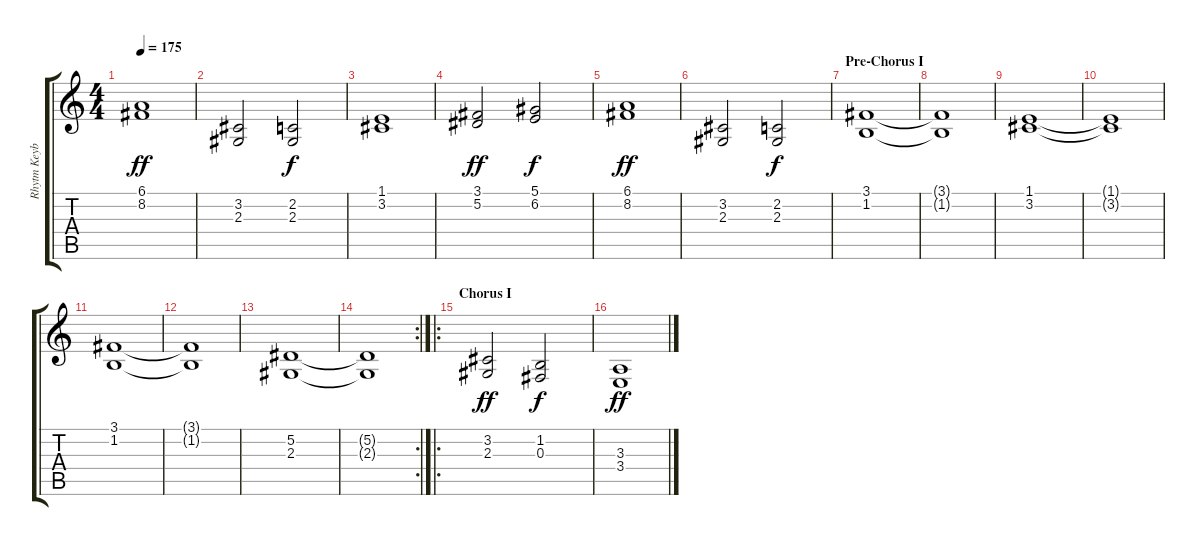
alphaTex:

\track ("Rhytm Keyboard" "Rhytm Keyb") {instrument choiraahs}
\staff {score tabs}
\tuning (Eb4 Bb3 Gb3 Db3 Ab2 Eb2) {hide}
\ts (4 4)
\tempo 175
\clef g2
\ks c
(6.1 8.2).1{dy ff} |
(3.2 2.3).2 (2.2 2.3).2{dy f} |
(1.1 3.2).1 |
(3.1 5.2).2{dy ff} (5.1 6.2).2{dy f} |
(6.1 8.2).1{dy ff} |
(3.2 2.3).2 (2.2 2.3).2{dy f} |
\section ("" "Pre-Chorus I")
(3.1 1.2).1 |
(3.1{t} 1.2{t}).1 |
(1.1 3.2).1 |
(1.1{t} 3.2{t}).1 |
(3.1 1.2).1 |
(3.1{t} 1.2{t}).1 |
(5.2 2.3).1 |
\rc 2
(5.2{t} 2.3{t}).1 |
\ro
\section ("" "Chorus I")
(3.2 2.3).2{dy ff} (1.2 0.3).2{dy f} |
(3.3 3.4).1{dy ff}
